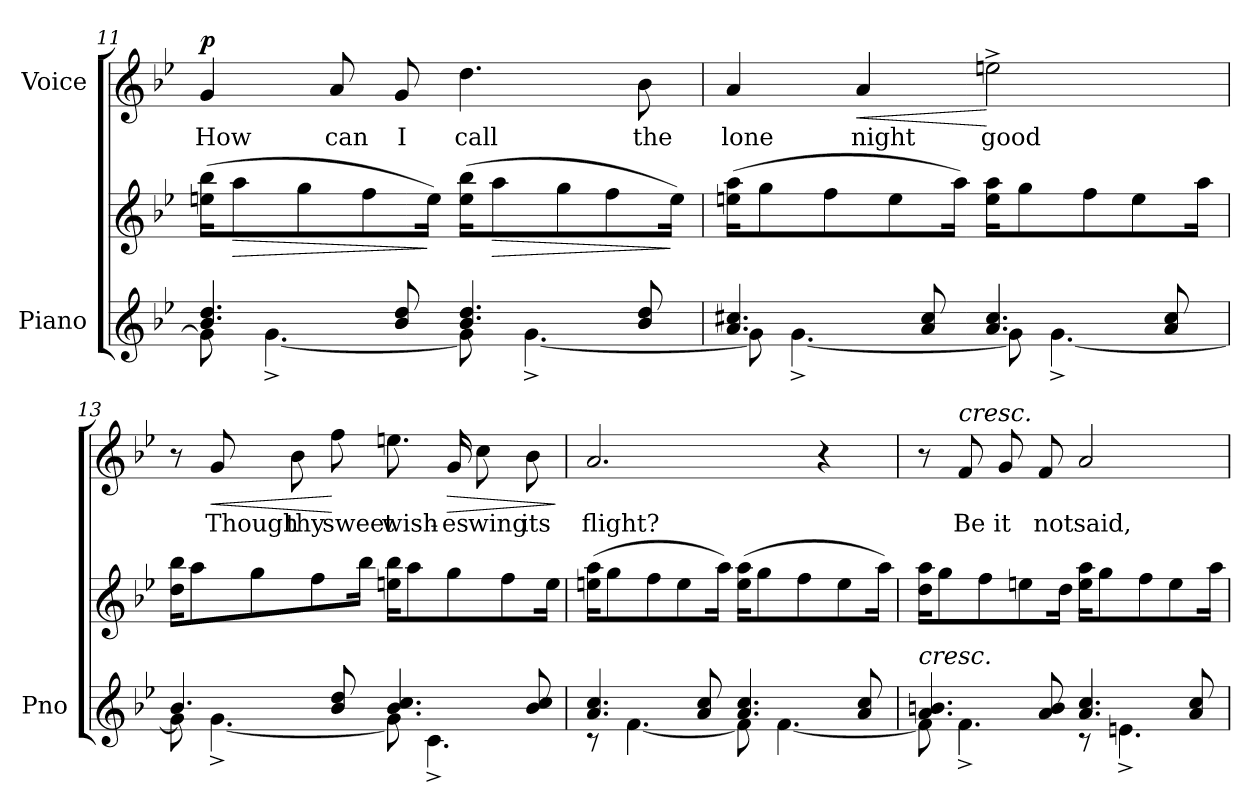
**kern	**kern	**dynam	**kern	**text	**dynam
*part2	*part2	*part2	*part1	*part1	*part1
*staff3	*staff2	*staff2/3	*staff1	*staff1	*staff1
*I"Piano	*	*	*I"Voice	*	*
*I'Pno	*	*	*	*	*
*clefG2	*clefG2	*	*clefG2	*	*
*k[b-e-]	*k[b-e-]	*	*k[b-e-]	*	*
=11	=11	=11	=11	=11	=11
*^	*	*	*	*	*
!	!	!	!	!	!LO:LY:b	!LO:DY:a
4.b-/ 4.dd/	8g\]	(16een\ 16bb-\KL	.	4g/	How	p
!	!	!	!LO:HP:b	!	!	!
.	.	8aa\	>	.	.	.
.	[4.g^\	.	.	.	.	.
.	.	8gg\	.	.	.	.
!	!	!	!	!	!LO:LY:b	!
.	.	.	.	8a/	can	.
.	.	8ff\	.	.	.	.
!	!	!	!	!	!LO:LY:b	!
8b-/ 8dd/	.	.	.	8g/	I	.
.	.	16ee\Jk)	]	.	.	.
!	!	!	!	!	!LO:LY:b	!
4.b-/ 4.dd/	8g\]	(16ee\ 16bb-\KL	.	4.dd\	call	.
!	!	!	!LO:HP:b	!	!	!
.	.	8aa\	>	.	.	.
.	[4.g^\	.	.	.	.	.
.	.	8gg\	.	.	.	.
.	.	8ff\	.	.	.	.
!	!	!	!	!	!LO:LY:b	!
8b-/ 8dd/	.	.	.	8b-\	the	.
.	.	16ee\Jk)	]	.	.	.
!!LO:LB:g=z
=12	=12	=12	=12	=12	=12	=12
!	!	!	!	!	!LO:LY:b	!
4.a/ 4.cc#X/	8g\]	(16een\ 16aa\KL	.	4a/	lone	.
.	.	8gg\	.	.	.	.
.	[4.g^\	.	.	.	.	.
.	.	8ff\	.	.	.	.
!	!	!	!	!	!LO:LY:b	!LO:HP:b
.	.	.	.	4a/	night	<
.	.	8ee\	.	.	.	.
8a/ 8cc#/	.	.	.	.	.	.
.	.	16aa\Jk)	.	.	.	.
!	!	!	!	!	!LO:LY:b	!
4.a/ 4.cc#/	8g\]	16ee\ 16aa\KL	.	2een^\	good	[
.	.	8gg\	.	.	.	.
.	[4.g^\	.	.	.	.	.
.	.	8ff\	.	.	.	.
.	.	8ee\	.	.	.	.
8a/ 8cc#/	.	.	.	.	.	.
.	.	16aa\Jk	.	.	.	.
=13	=13	=13	=13	=13	=13	=13
4.b-/	8g\]	16dd\ 16bb-\KL	.	8r	.	.
.	.	8aa\	.	.	.	.
!	!	!	!	!	!LO:LY:b	!LO:HP:b
.	[4.g^\	.	.	8g/	Though	<
.	.	8gg\	.	.	.	.
!	!	!	!	!	!LO:LY:b	!
.	.	.	.	8b-\	thy	.
.	.	8ff\	.	.	.	.
!	!	!	!	!	!LO:LY:b	!
8b-/ 8dd/	.	.	.	8ff\	sweet	[
.	.	16bb-\Jk	.	.	.	.
!	!	!	!	!	!LO:LY:b	!
4.b-/ 4.cc/	8g\]	16een\ 16bb-\KL	.	8.een\	wish-	.
.	.	8aa\	.	.	.	.
.	4.c^\	.	.	.	.	.
!	!	!	!	!	!LO:LY:b	!LO:HP:b
.	.	8gg\	.	16g/	-es	>
!	!	!	!	!	!LO:LY:b	!
.	.	.	.	8cc\	wing	.
.	.	8ff\	.	.	.	.
!	!	!	!	!	!LO:LY:b	!
8b-/ 8cc/	.	.	.	8b-\	its	.
.	.	16ee\Jk	.	.	.	.
*v	*v	*	*	*	*	*
.	.	.	.	.	]
!!LO:PB:g=z
=14	=14	=14	=14	=14	=14
*^	*	*	*	*	*
!	!	!	!	!	!LO:LY:b	!
4.a/ 4.cc/	8r	(16een\ 16aa\KL	.	2.a/	flight?	.
.	.	8gg\	.	.	.	.
.	[4.f\	.	.	.	.	.
.	.	8ff\	.	.	.	.
.	.	8ee\	.	.	.	.
8a/ 8cc/	.	.	.	.	.	.
.	.	16aa\Jk)	.	.	.	.
4.a/ 4.cc/	8f\]	(16ee\ 16aa\KL	.	.	.	.
.	.	8gg\	.	.	.	.
.	[4.f\	.	.	.	.	.
.	.	8ff\	.	.	.	.
.	.	.	.	4r	.	.
.	.	8ee\	.	.	.	.
8a/ 8cc/	.	.	.	.	.	.
.	.	16aa\Jk)	.	.	.	.
=15	=15	=15	=15	=15	=15	=15
!LO:TX:a:i:t=cresc.	!	!	!	!	!	!
4.a/ 4.bn/	8f\]	16dd\ 16aa\KL	.	8r	.	.
.	.	8gg\	.	.	.	.
!	!	!	!	!LO:TX:a:i:t=cresc.	!	!
!	!	!	!	!	!LO:LY:b	!
.	4.f^\	.	.	8f/	Be	.
.	.	8ff\	.	.	.	.
!	!	!	!	!	!LO:LY:b	!
.	.	.	.	8g/	it	.
.	.	8een\	.	.	.	.
!	!	!	!	!	!LO:LY:b	!
8a/ 8b/	.	.	.	8f/	not	.
.	.	16dd\Jk	.	.	.	.
!	!	!	!	!	!LO:LY:b	!
4.a/ 4.cc/	8r	16ee\ 16aa\KL	.	2a/	said,	.
.	.	8gg\	.	.	.	.
.	4.en^\	.	.	.	.	.
.	.	8ff\	.	.	.	.
.	.	8ee\	.	.	.	.
8a/ 8cc/	.	.	.	.	.	.
.	.	16aa\Jk	.	.	.	.
*v	*v	*	*	*	*	*
=	=	=	=	=	=
*-	*-	*-	*-	*-	*-
